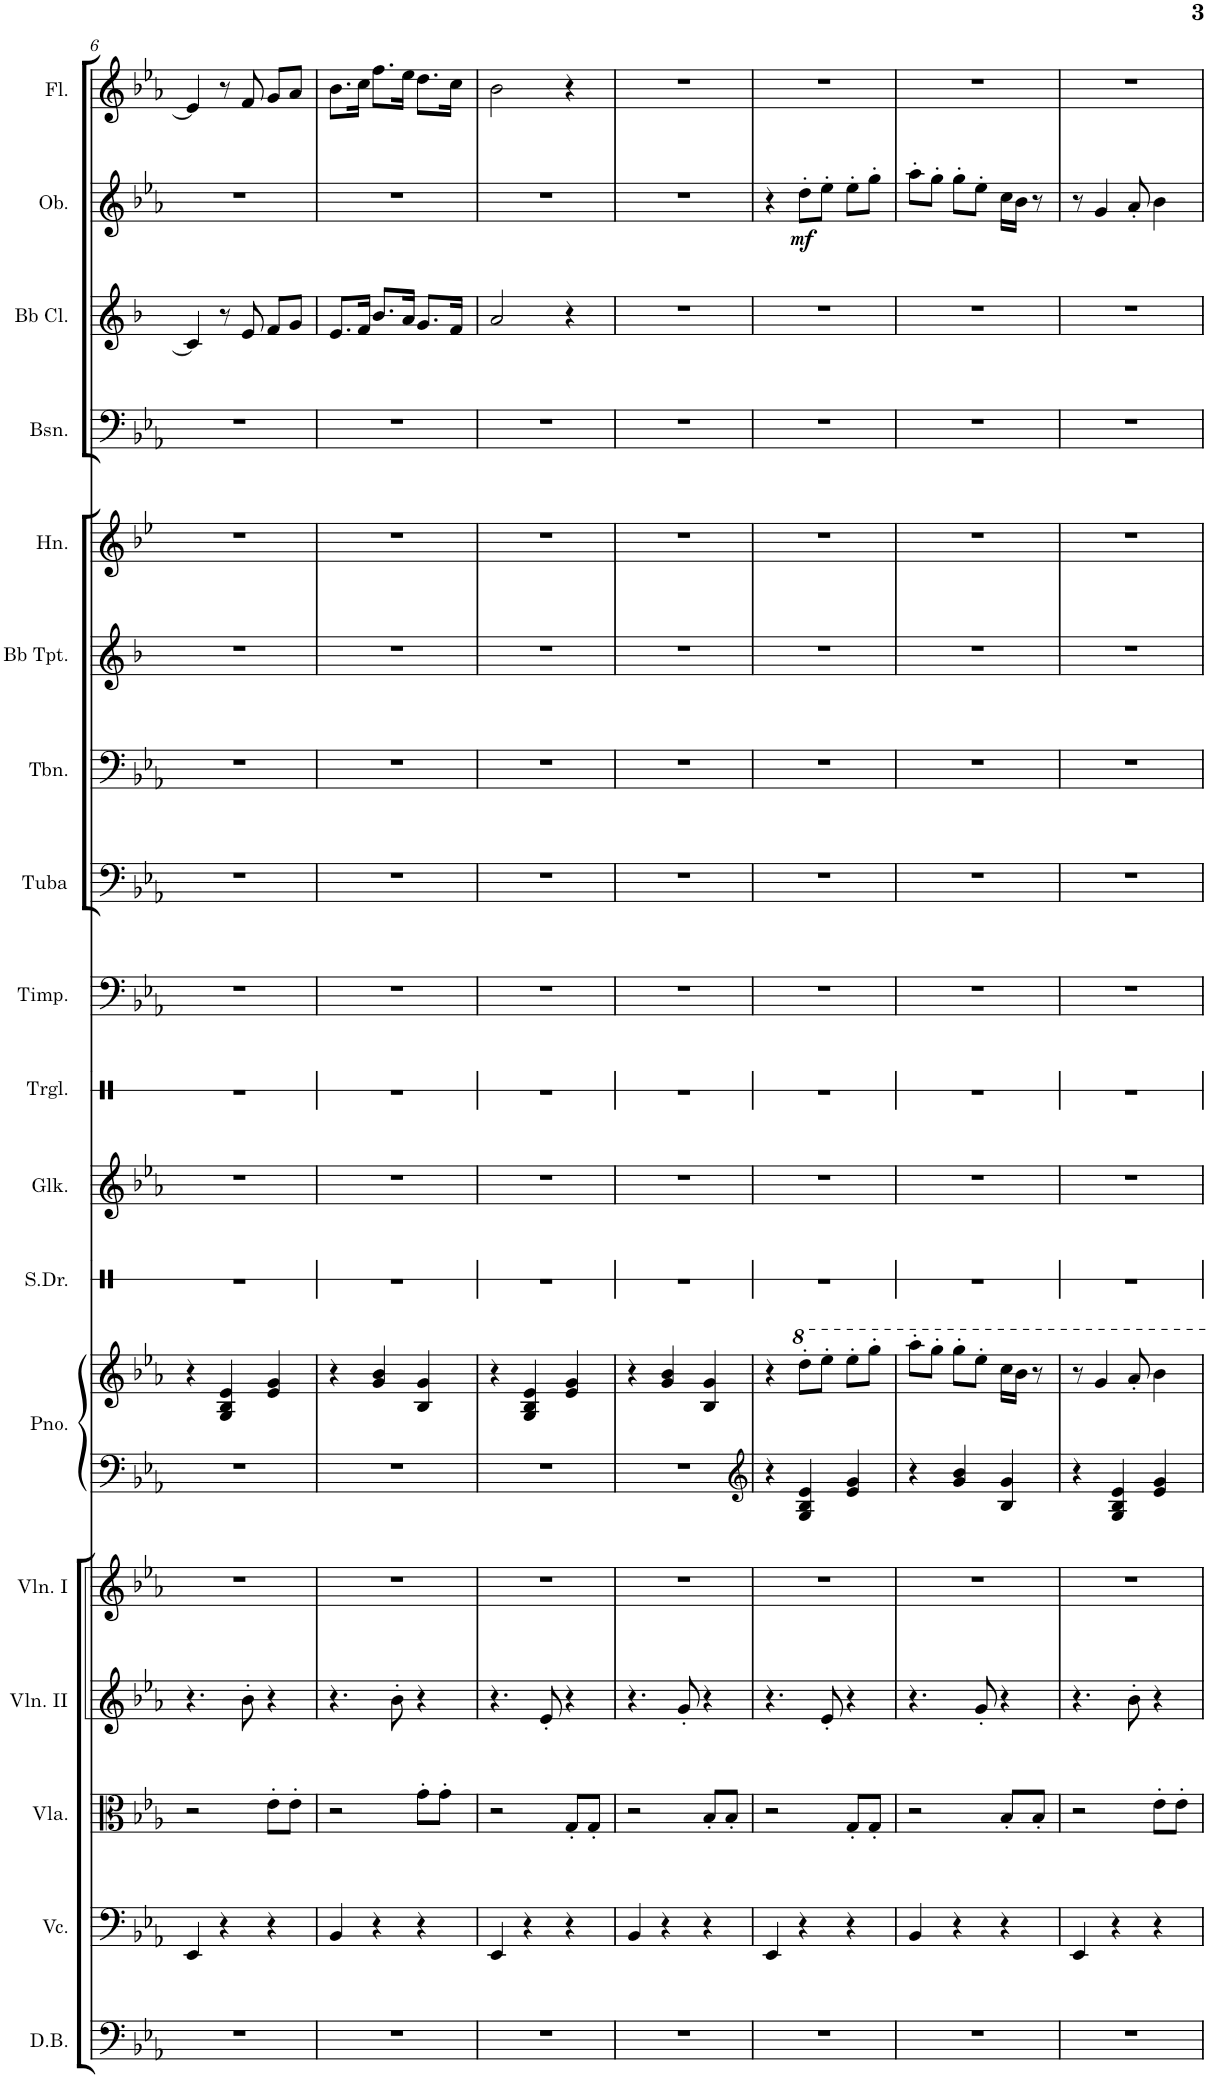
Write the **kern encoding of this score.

**kern	**kern	**kern	**kern	**kern	**kern	**kern	**kern	**kern	**kern	**kern	**kern	**kern	**kern	**kern	**kern	**kern	**kern	**dynam	**kern
*part18	*part17	*part16	*part15	*part14	*part13	*part13	*part12	*part11	*part10	*part9	*part8	*part7	*part6	*part5	*part4	*part3	*part2	*part2	*part1
*staff19	*staff18	*staff17	*staff16	*staff15	*staff14	*staff13	*staff12	*staff11	*staff10	*staff9	*staff8	*staff7	*staff6	*staff5	*staff4	*staff3	*staff2	*staff2	*staff1
*I"Double Bass	*I"Cello	*I"Viola	*I"Violin II	*I"Violin I	*I"Piano	*	*I"Snare Drum	*I"Glockenspiel	*I"Triangle	*I"Timpani	*I"Tuba	*I"Trombone	*I"Trumpet in Bb	*I"Horn in F	*I"Bassoon	*I"Clarinet in Bb	*I"Oboe	*	*I"Flute
*I'D.B.	*	*I'Vla.	*I'Vln. II	*I'Vln. I	*I'Pno.	*	*I'S.Dr.	*I'Glk.	*I'Trgl.	*I'Timp.	*I'Tuba	*I'Tbn.	*	*I'Hn.	*I'Bsn.	*	*I'Ob.	*	*I'Fl.
!!LO:PB:g=z
*clefF4	*clefF4	*clefC3	*clefG2	*clefG2	*clefF4	*clefG2	*clefX	*clefG2	*clefX	*clefF4	*clefF4	*clefF4	*clefG2	*clefG2	*clefF4	*clefG2	*clefG2	*	*clefG2
*Trd7c12	*	*	*	*	*	*	*	*Trd-14c-24	*	*	*	*	*Trd1c2	*Trd4c7	*	*Trd1c2	*	*	*
*k[b-e-a-]	*k[b-e-a-]	*k[b-e-a-]	*k[b-e-a-]	*k[b-e-a-]	*k[b-e-a-]	*k[b-e-a-]	*k[b-e-a-]	*k[b-e-a-]	*k[b-e-a-]	*k[b-e-a-]	*k[b-e-a-]	*k[b-e-a-]	*k[b-]	*k[b-e-]	*k[b-e-a-]	*k[b-]	*k[b-e-a-]	*	*k[b-e-a-]
*E-:	*E-:	*E-:	*E-:	*E-:	*E-:	*E-:	*E-:	*E-:	*E-:	*E-:	*E-:	*E-:	*F:	*B-:	*E-:	*F:	*E-:	*	*E-:
*M3/4	*M3/4	*M3/4	*M3/4	*M3/4	*M3/4	*M3/4	*M3/4	*M3/4	*M3/4	*M3/4	*M3/4	*M3/4	*M3/4	*M3/4	*M3/4	*M3/4	*M3/4	*	*M3/4
=6	=6	=6	=6	=6	=6	=6	=6	=6	=6	=6	=6	=6	=6	=6	=6	=6	=6	=6	=6
2.r	4EE-/	2r	4.r	2.r	2.r	4r	2.r	2.r	2.r	2.r	2.r	2.r	2.r	2.r	2.r	4c/]	2.r	.	4e-/]
.	4r	.	.	.	.	4G/ 4B-/ 4e-/	.	.	.	.	.	.	.	.	.	8r	.	.	8r
.	.	.	8b-'\	.	.	.	.	.	.	.	.	.	.	.	.	8e/	.	.	8f/
.	4r	8e-'\L	4r	.	.	4e-/ 4g/	.	.	.	.	.	.	.	.	.	8f/L	.	.	8g/L
.	.	8e-'\J	.	.	.	.	.	.	.	.	.	.	.	.	.	8g/J	.	.	8a-/J
=7	=7	=7	=7	=7	=7	=7	=7	=7	=7	=7	=7	=7	=7	=7	=7	=7	=7	=7	=7
2.r	4BB-/	2r	4.r	2.r	2.r	4r	2.r	2.r	2.r	2.r	2.r	2.r	2.r	2.r	2.r	8.e/L	2.r	.	8.b-\L
.	.	.	.	.	.	.	.	.	.	.	.	.	.	.	.	16f/Jk	.	.	16cc\Jk
.	4r	.	.	.	.	4g/ 4b-/	.	.	.	.	.	.	.	.	.	8.b-/L	.	.	8.ff\L
.	.	.	8b-'\	.	.	.	.	.	.	.	.	.	.	.	.	.	.	.	.
.	.	.	.	.	.	.	.	.	.	.	.	.	.	.	.	16a/Jk	.	.	16ee-\Jk
.	4r	8g'\L	4r	.	.	4B-/ 4g/	.	.	.	.	.	.	.	.	.	8.g/L	.	.	8.dd\L
.	.	8g'\J	.	.	.	.	.	.	.	.	.	.	.	.	.	.	.	.	.
.	.	.	.	.	.	.	.	.	.	.	.	.	.	.	.	16f/Jk	.	.	16cc\Jk
=8	=8	=8	=8	=8	=8	=8	=8	=8	=8	=8	=8	=8	=8	=8	=8	=8	=8	=8	=8
2.r	4EE-/	2r	4.r	2.r	2.r	4r	2.r	2.r	2.r	2.r	2.r	2.r	2.r	2.r	2.r	2a/	2.r	.	2b-\
.	4r	.	.	.	.	4G/ 4B-/ 4e-/	.	.	.	.	.	.	.	.	.	.	.	.	.
.	.	.	8e-'/	.	.	.	.	.	.	.	.	.	.	.	.	.	.	.	.
.	4r	8G'/L	4r	.	.	4e-/ 4g/	.	.	.	.	.	.	.	.	.	4r	.	.	4r
.	.	8G'/J	.	.	.	.	.	.	.	.	.	.	.	.	.	.	.	.	.
=9	=9	=9	=9	=9	=9	=9	=9	=9	=9	=9	=9	=9	=9	=9	=9	=9	=9	=9	=9
2.r	4BB-/	2r	4.r	2.r	2.r	4r	2.r	2.r	2.r	2.r	2.r	2.r	2.r	2.r	2.r	2.r	2.r	.	2.r
.	4r	.	.	.	.	4g/ 4b-/	.	.	.	.	.	.	.	.	.	.	.	.	.
.	.	.	8g'/	.	.	.	.	.	.	.	.	.	.	.	.	.	.	.	.
.	4r	8B-'/L	4r	.	.	4B-/ 4g/	.	.	.	.	.	.	.	.	.	.	.	.	.
.	.	8B-'/J	.	.	.	.	.	.	.	.	.	.	.	.	.	.	.	.	.
=10	=10	=10	=10	=10	=10	=10	=10	=10	=10	=10	=10	=10	=10	=10	=10	=10	=10	=10	=10
*	*	*	*	*	*clefG2	*	*	*	*	*	*	*	*	*	*	*	*	*	*
2.r	4EE-/	2r	4.r	2.r	4r	4r	2.r	2.r	2.r	2.r	2.r	2.r	2.r	2.r	2.r	2.r	4r	.	2.r
!	!	!	!	!	!	!	!	!	!	!	!	!	!	!	!	!	!	!LO:DY:b	!
.	4r	.	.	.	4G/ 4B-/ 4e-/	8ddd'\L	.	.	.	.	.	.	.	.	.	.	8dd'\L	mf	.
.	.	.	8e-'/	.	.	8eee-'\J	.	.	.	.	.	.	.	.	.	.	8ee-'\J	.	.
.	4r	8G'/L	4r	.	4e-/ 4g/	8eee-'\L	.	.	.	.	.	.	.	.	.	.	8ee-'\L	.	.
.	.	8G'/J	.	.	.	8ggg'\J	.	.	.	.	.	.	.	.	.	.	8gg'\J	.	.
=11	=11	=11	=11	=11	=11	=11	=11	=11	=11	=11	=11	=11	=11	=11	=11	=11	=11	=11	=11
2.r	4BB-/	2r	4.r	2.r	4r	8aaa-'\L	2.r	2.r	2.r	2.r	2.r	2.r	2.r	2.r	2.r	2.r	8aa-'\L	.	2.r
.	.	.	.	.	.	8ggg'\J	.	.	.	.	.	.	.	.	.	.	8gg'\J	.	.
.	4r	.	.	.	4g/ 4b-/	8ggg'\L	.	.	.	.	.	.	.	.	.	.	8gg'\L	.	.
.	.	.	8g'/	.	.	8eee-'\J	.	.	.	.	.	.	.	.	.	.	8ee-'\J	.	.
.	4r	8B-'/L	4r	.	4B-/ 4g/	16ccc\LL	.	.	.	.	.	.	.	.	.	.	16cc\LL	.	.
.	.	.	.	.	.	16bb-\JJ	.	.	.	.	.	.	.	.	.	.	16b-\JJ	.	.
.	.	8B-'/J	.	.	.	8r	.	.	.	.	.	.	.	.	.	.	8r	.	.
=12	=12	=12	=12	=12	=12	=12	=12	=12	=12	=12	=12	=12	=12	=12	=12	=12	=12	=12	=12
2.r	4EE-/	2r	4.r	2.r	4r	8r	2.r	2.r	2.r	2.r	2.r	2.r	2.r	2.r	2.r	2.r	8r	.	2.r
.	.	.	.	.	.	4gg/	.	.	.	.	.	.	.	.	.	.	4g/	.	.
.	4r	.	.	.	4G/ 4B-/ 4e-/	.	.	.	.	.	.	.	.	.	.	.	.	.	.
.	.	.	8b-'\	.	.	8aa-'/	.	.	.	.	.	.	.	.	.	.	8a-'/	.	.
.	4r	8e-'\L	4r	.	4e-/ 4g/	4bb-\	.	.	.	.	.	.	.	.	.	.	4b-\	.	.
.	.	8e-'\J	.	.	.	.	.	.	.	.	.	.	.	.	.	.	.	.	.
=	=	=	=	=	=	=	=	=	=	=	=	=	=	=	=	=	=	=	=
*-	*-	*-	*-	*-	*-	*-	*-	*-	*-	*-	*-	*-	*-	*-	*-	*-	*-	*-	*-
